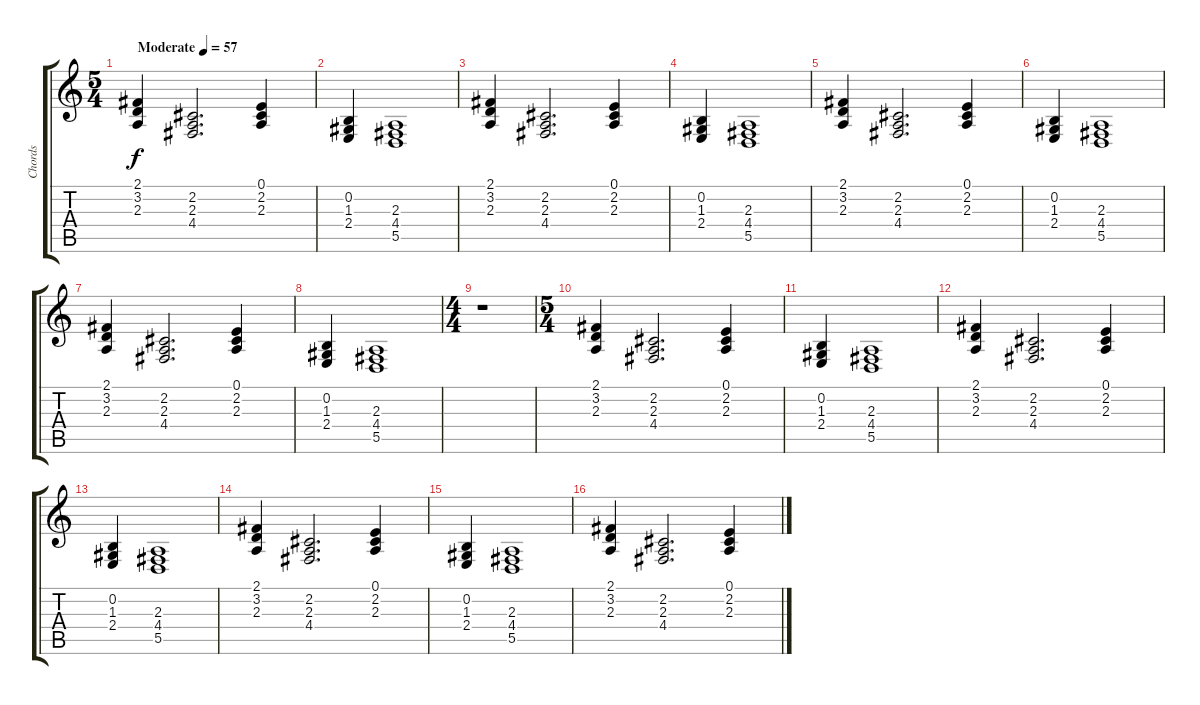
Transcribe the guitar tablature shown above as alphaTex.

\track ("Chords" "Chords") {instrument pad2warm}
\staff {score tabs}
\tuning (E4 B3 G3 D3 A2 E2) {hide}
\ts (5 4)
\tempo (57 "Moderate")
\clef g2
\ks c
(2.1 3.2 2.3).4{dy f instrument pad2warm} (2.2 2.3 4.4).2{d} (0.1 2.2 2.3).4 |
(0.2 1.3 2.4).4 (2.3 4.4 5.5).1 |
(2.1 3.2 2.3).4 (2.2 2.3 4.4).2{d} (0.1 2.2 2.3).4 |
(0.2 1.3 2.4).4 (2.3 4.4 5.5).1 |
(2.1 3.2 2.3).4 (2.2 2.3 4.4).2{d} (0.1 2.2 2.3).4 |
(0.2 1.3 2.4).4 (2.3 4.4 5.5).1 |
(2.1 3.2 2.3).4 (2.2 2.3 4.4).2{d} (0.1 2.2 2.3).4 |
(0.2 1.3 2.4).4 (2.3 4.4 5.5).1 |
\ts (4 4)
r.1 |
\ts (5 4)
(2.1 3.2 2.3).4 (2.2 2.3 4.4).2{d} (0.1 2.2 2.3).4 |
(0.2 1.3 2.4).4 (2.3 4.4 5.5).1 |
(2.1 3.2 2.3).4 (2.2 2.3 4.4).2{d} (0.1 2.2 2.3).4 |
(0.2 1.3 2.4).4 (2.3 4.4 5.5).1 |
(2.1 3.2 2.3).4 (2.2 2.3 4.4).2{d} (0.1 2.2 2.3).4 |
(0.2 1.3 2.4).4 (2.3 4.4 5.5).1 |
(2.1 3.2 2.3).4 (2.2 2.3 4.4).2{d} (0.1 2.2 2.3).4
